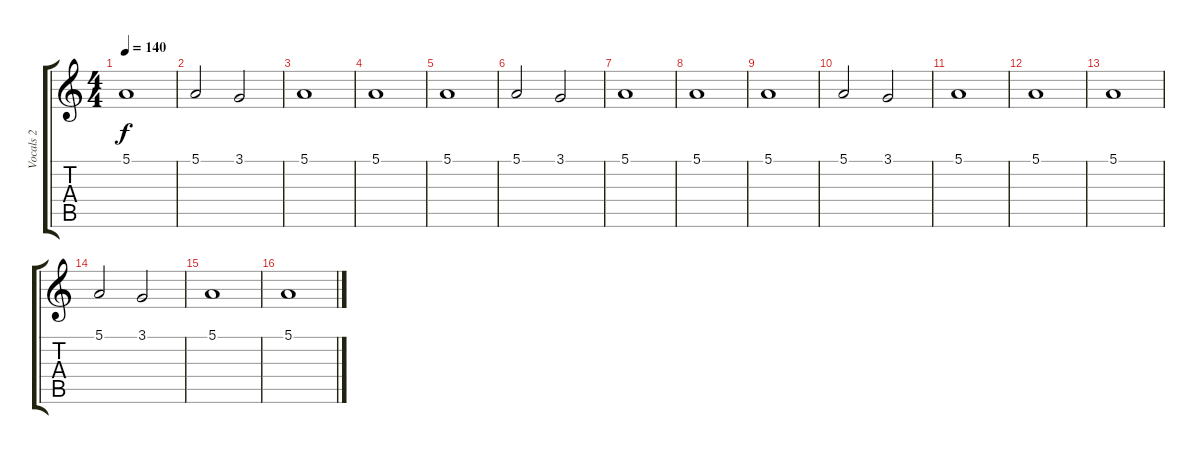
\track ("Vocals 2" "Vocals 2") {instrument lead8bassandlead}
\staff {score tabs}
\tuning (E4 B3 G3 D3 A2 E2) {hide}
\ts (4 4)
\tempo 140
\clef g2
\ks c
5.1.1{dy f} |
5.1.2 3.1.2 |
5.1.1 |
5.1.1 |
5.1.1 |
5.1.2 3.1.2 |
5.1.1 |
5.1.1 |
5.1.1 |
5.1.2 3.1.2 |
5.1.1 |
5.1.1 |
5.1.1 |
5.1.2 3.1.2 |
5.1.1 |
5.1.1
